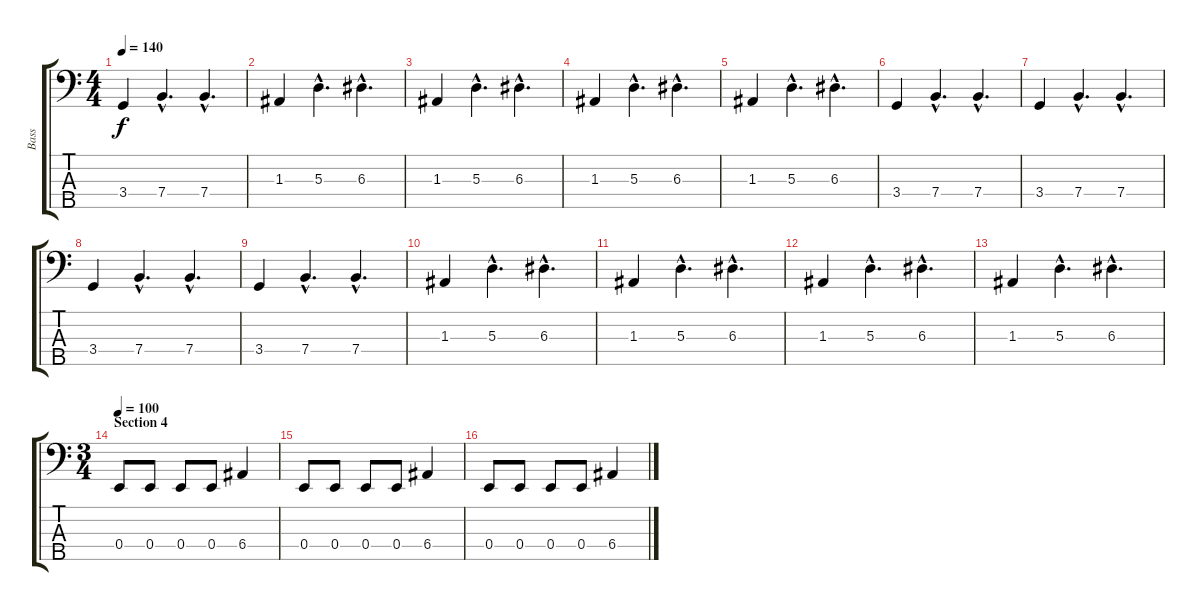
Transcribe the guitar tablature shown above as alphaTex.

\track ("Bass" "Bass") {instrument electricbassfinger}
\staff {score tabs}
\tuning (G2 D2 A1 E1 B0) {hide}
\ts (4 4)
\tempo 140
\clef f4
\ks c
3.4.4{dy f} 7.4{hac}.4{d} 7.4{hac}.4{d} |
1.3.4 5.3{hac}.4{d} 6.3{hac}.4{d} |
1.3.4 5.3{hac}.4{d} 6.3{hac}.4{d} |
1.3.4 5.3{hac}.4{d} 6.3{hac}.4{d} |
1.3.4 5.3{hac}.4{d} 6.3{hac}.4{d} |
3.4.4 7.4{hac}.4{d} 7.4{hac}.4{d} |
3.4.4 7.4{hac}.4{d} 7.4{hac}.4{d} |
3.4.4 7.4{hac}.4{d} 7.4{hac}.4{d} |
3.4.4 7.4{hac}.4{d} 7.4{hac}.4{d} |
1.3.4 5.3{hac}.4{d} 6.3{hac}.4{d} |
1.3.4 5.3{hac}.4{d} 6.3{hac}.4{d} |
1.3.4 5.3{hac}.4{d} 6.3{hac}.4{d} |
1.3.4 5.3{hac}.4{d} 6.3{hac}.4{d} |
\ts (3 4)
\section ("" "Section 4")
\tempo 100
0.4.8 0.4.8 0.4.8 0.4.8 6.4.4 |
0.4.8 0.4.8 0.4.8 0.4.8 6.4.4 |
0.4.8 0.4.8 0.4.8 0.4.8 6.4.4
